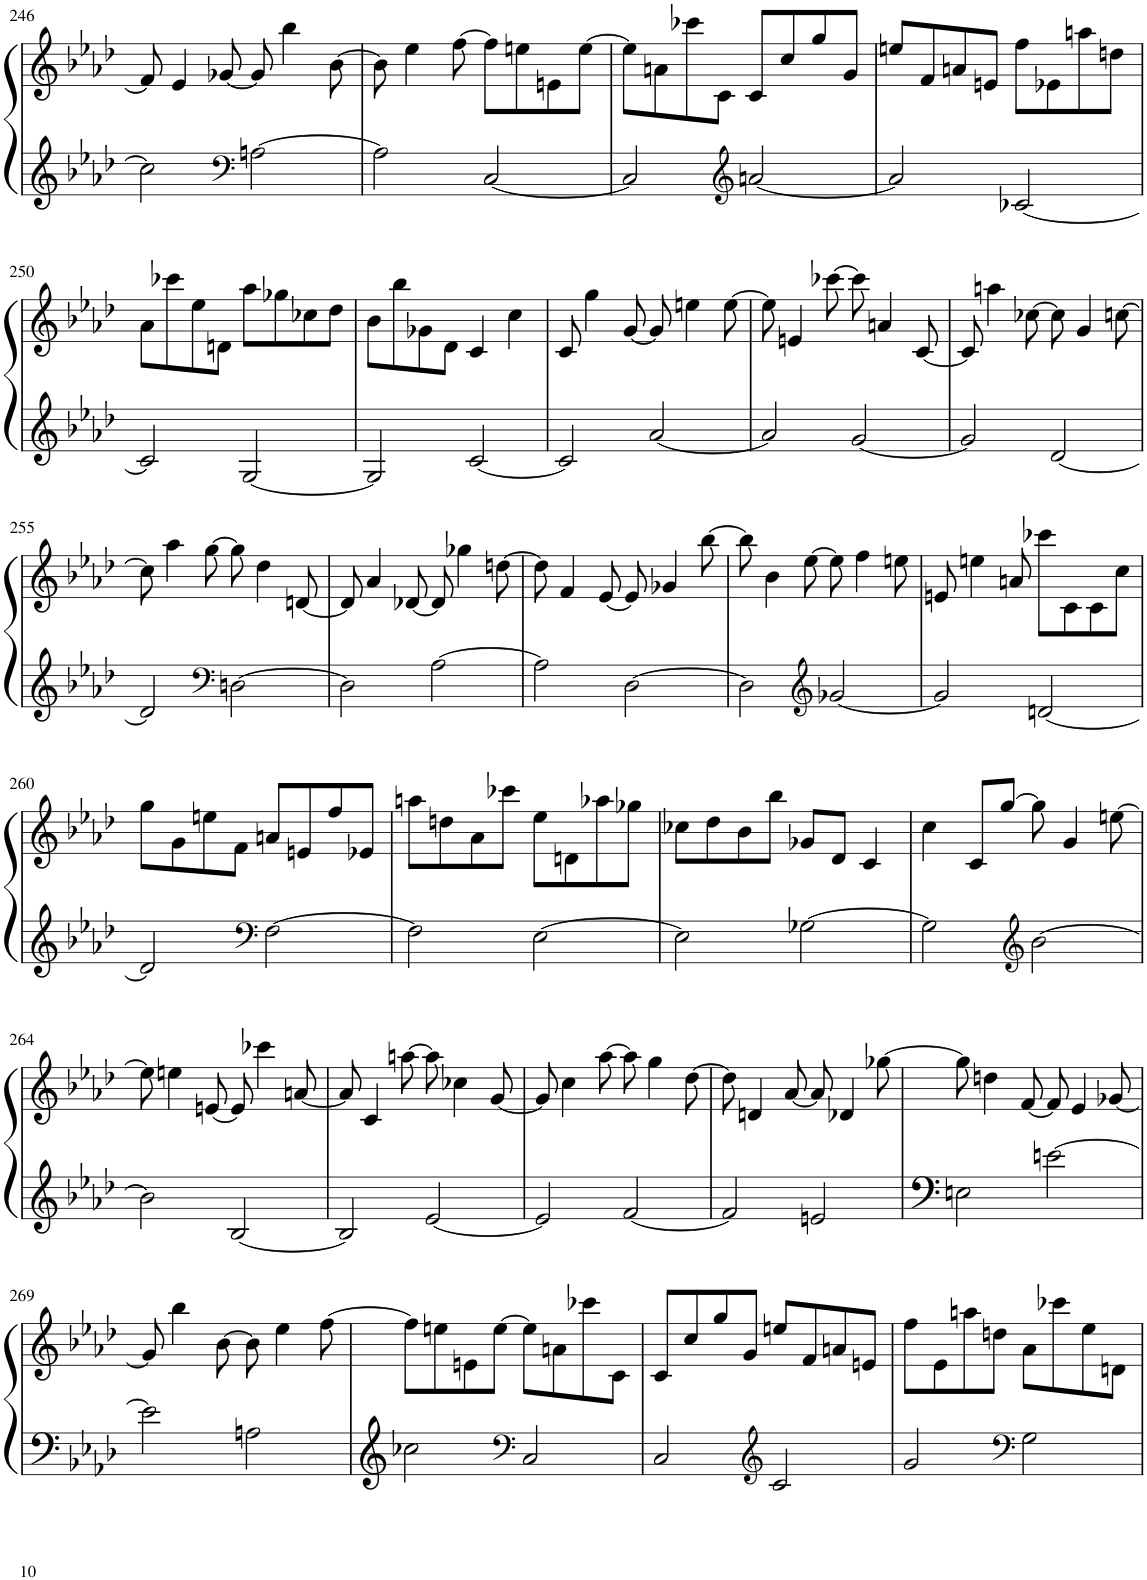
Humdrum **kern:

**kern	**kern
*part1	*part1
*staff2	*staff1
*I"Klavier	*
*I'Klav.	*
!!LO:PB:g=z
*clefG2	*clefG2
*k[b-e-a-d-]	*k[b-e-a-d-]
*M4/4	*M4/4
=246	=246
2cc-\]	8f/]
.	4e-/
.	[8g-X/
*clefF4	*
[2An\	8g-/]
.	4bb-\
.	[8b-\
=247	=247
2A\]	8b-\]
.	4ee-\
.	[8ff\
[2C/	8ff\L]
.	8een\
.	8en\
.	[8ee\J
=248	=248
2C/]	8ee\L]
.	8an\
.	8ccc-X\
.	8c\J
*clefG2	*
[2an/	8c/L
.	8cc/
.	8gg/
.	8g/J
=249	=249
2a/]	8een/L
.	8f/
.	8an/
.	8en/J
[2c-X/	8ff\L
.	8e-X\
.	8aan\
.	8ddn\J
!!LO:LB:g=z
=250	=250
2c-/]	8a-\L
.	8ccc-X\
.	8ee-\
.	8dn\J
[2G/	8aa-\L
.	8gg-X\
.	8cc-X\
.	8dd-\J
=251	=251
2G/]	8b-\L
.	8bb-\
.	8g-X\
.	8d-\J
[2c/	4c/
.	4cc\
=252	=252
2c/]	8c/
.	4gg\
.	[8g/
[2a-/	8g/]
.	4een\
.	[8ee\
=253	=253
2a-/]	8ee\]
.	4en/
.	[8ccc-X\
[2g/	8ccc-\]
.	4an/
.	[8c/
=254	=254
2g/]	8c/]
.	4aan\
.	[8cc-X\
[2d-/	8cc-\]
.	4g/
.	[8ccn\
!!LO:LB:g=z
=255	=255
2d-/]	8cc\]
.	4aa-\
.	[8gg\
*clefF4	*
[2Dn\	8gg\]
.	4dd-\
.	[8dn/
=256	=256
2D\]	8d/]
.	4a-/
.	[8d-X/
[2A-\	8d-/]
.	4gg-X\
.	[8ddn\
=257	=257
2A-\]	8dd\]
.	4f/
.	[8e-/
[2D-\	8e-/]
.	4g-X/
.	[8bb-\
=258	=258
2D-\]	8bb-\]
.	4b-\
.	[8ee-\
*clefG2	*
[2g-X/	8ee-\]
.	4ff\
.	8een\
=259	=259
2g-/]	8en/
.	4een\
.	8an/
[2dn/	8ccc-X\L
.	8c\
.	8c\
.	8cc\J
!!LO:LB:g=z
=260	=260
2d/]	8gg\L
.	8g\
.	8een\
.	8f\J
*clefF4	*
[2F\	8an/L
.	8en/
.	8ff/
.	8e-X/J
=261	=261
2F\]	8aan\L
.	8ddn\
.	8a-\
.	8ccc-X\J
[2E-\	8ee-\L
.	8dn\
.	8aa-X\
.	8gg-X\J
=262	=262
2E-\]	8cc-X\L
.	8dd-\
.	8b-\
.	8bb-\J
[2G-X\	8g-X/L
.	8d-/J
.	4c/
=263	=263
2G-\]	4cc\
.	8c/L
.	[8gg/J
*clefG2	*
[2b-\	8gg\]
.	4g/
.	[8een\
!!LO:LB:g=z
=264	=264
2b-\]	8ee\]
.	4een\
.	[8en/
[2B-/	8e/]
.	4ccc-X\
.	[8an/
=265	=265
2B-/]	8a/]
.	4c/
.	[8aan\
[2e-/	8aa\]
.	4cc-X\
.	[8g/
=266	=266
2e-/]	8g/]
.	4cc\
.	[8aa-\
[2f/	8aa-\]
.	4gg\
.	[8dd-\
=267	=267
2f/]	8dd-\]
.	4dn/
.	[8a-/
2en/	8a-/]
.	4d-X/
.	[8gg-X\
=268	=268
2En\	8gg-\]
.	4ddn\
.	[8f/
[2en\	8f/]
.	4e-/
.	[8g-X/
!!LO:LB:g=z
=269	=269
2e\]	8g-/]
.	4bb-\
.	[8b-\
2An\	8b-\]
.	4ee-\
.	[8ff\
=270	=270
2cc-X\	8ff\L]
.	8een\
.	8en\
.	[8ee\J
*clefF4	*
2C/	8ee\L]
.	8an\
.	8ccc-X\
.	8c\J
=271	=271
2C/	8c/L
.	8cc/
.	8gg/
.	8g/J
*clefG2	*
2c/	8een/L
.	8f/
.	8an/
.	8en/J
=272	=272
2g/	8ff\L
.	8e-\
.	8aan\
.	8ddn\J
*clefF4	*
2G\	8a-\L
.	8ccc-X\
.	8ee-\
.	8dn\J
=	=
*-	*-
